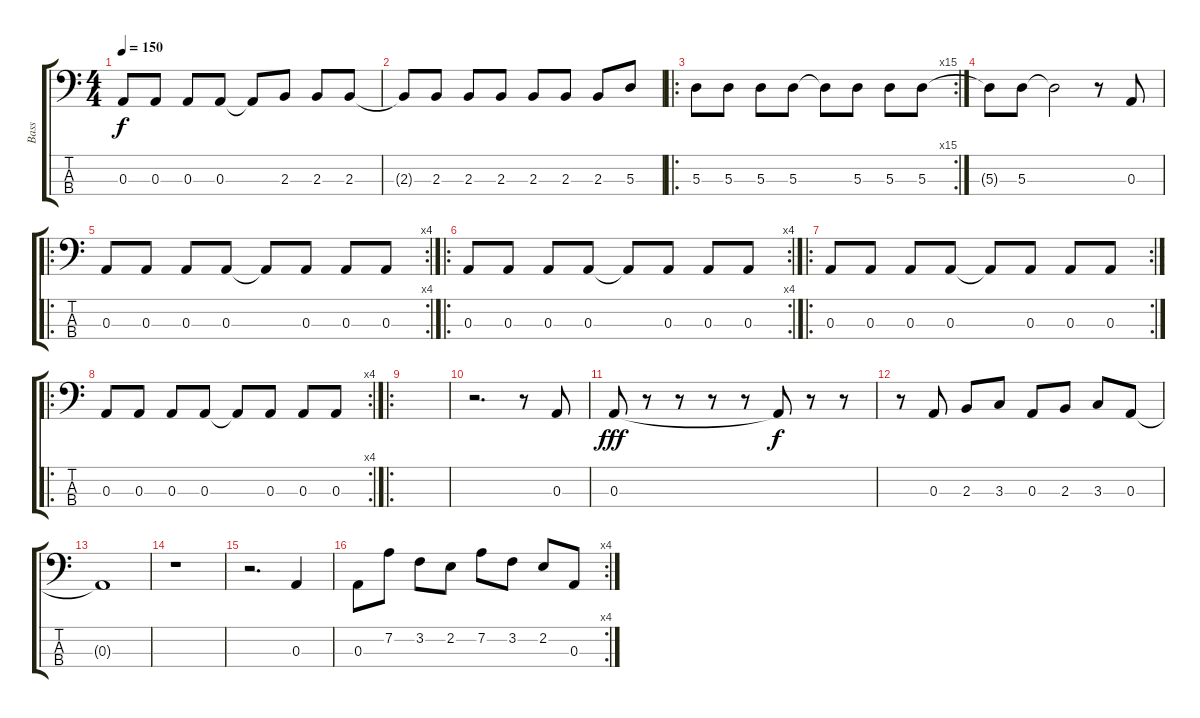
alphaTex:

\track ("Bass" "Bass") {instrument electricbasspick}
\staff {score tabs}
\tuning (G2 D2 A1 E1) {hide}
\ts (4 4)
\tempo 150
\clef f4
\ks c
0.3.8{dy f} 0.3.8 0.3.8 0.3.8 0.3{t}.8 2.3.8 2.3.8 2.3.8 |
2.3{t}.8 2.3.8 2.3.8 2.3.8 2.3.8 2.3.8 2.3.8 5.3.8 |
\ro
\rc 15
5.3.8 5.3.8 5.3.8 5.3.8 5.3{t}.8 5.3.8 5.3.8 5.3.8 |
5.3{t}.8 5.3.8 5.3{t}.2 r.8 0.3.8 |
\ro
\rc 4
0.3.8 0.3.8 0.3.8 0.3.8 0.3{t}.8 0.3.8 0.3.8 0.3.8 |
\ro
\rc 4
0.3.8 0.3.8 0.3.8 0.3.8 0.3{t}.8 0.3.8 0.3.8 0.3.8 |
\ro
\rc 2
0.3.8 0.3.8 0.3.8 0.3.8 0.3{t}.8 0.3.8 0.3.8 0.3.8 |
\ro
\rc 4
0.3.8 0.3.8 0.3.8 0.3.8 0.3{t}.8 0.3.8 0.3.8 0.3.8 |
\ro
|
r.2{d} r.8 0.3.8 |
0.3.8{dy fff} r.8 r.8 r.8 r.8 0.3{t}.8{dy f} r.8 r.8 |
r.8 0.3.8 2.3.8 3.3.8 0.3.8 2.3.8 3.3.8 0.3.8 |
0.3{t}.1 |
r.1 |
r.2{d} 0.3.4 |
\rc 4
0.3.8 7.2.8 3.2.8 2.2.8 7.2.8 3.2.8 2.2.8 0.3.8
